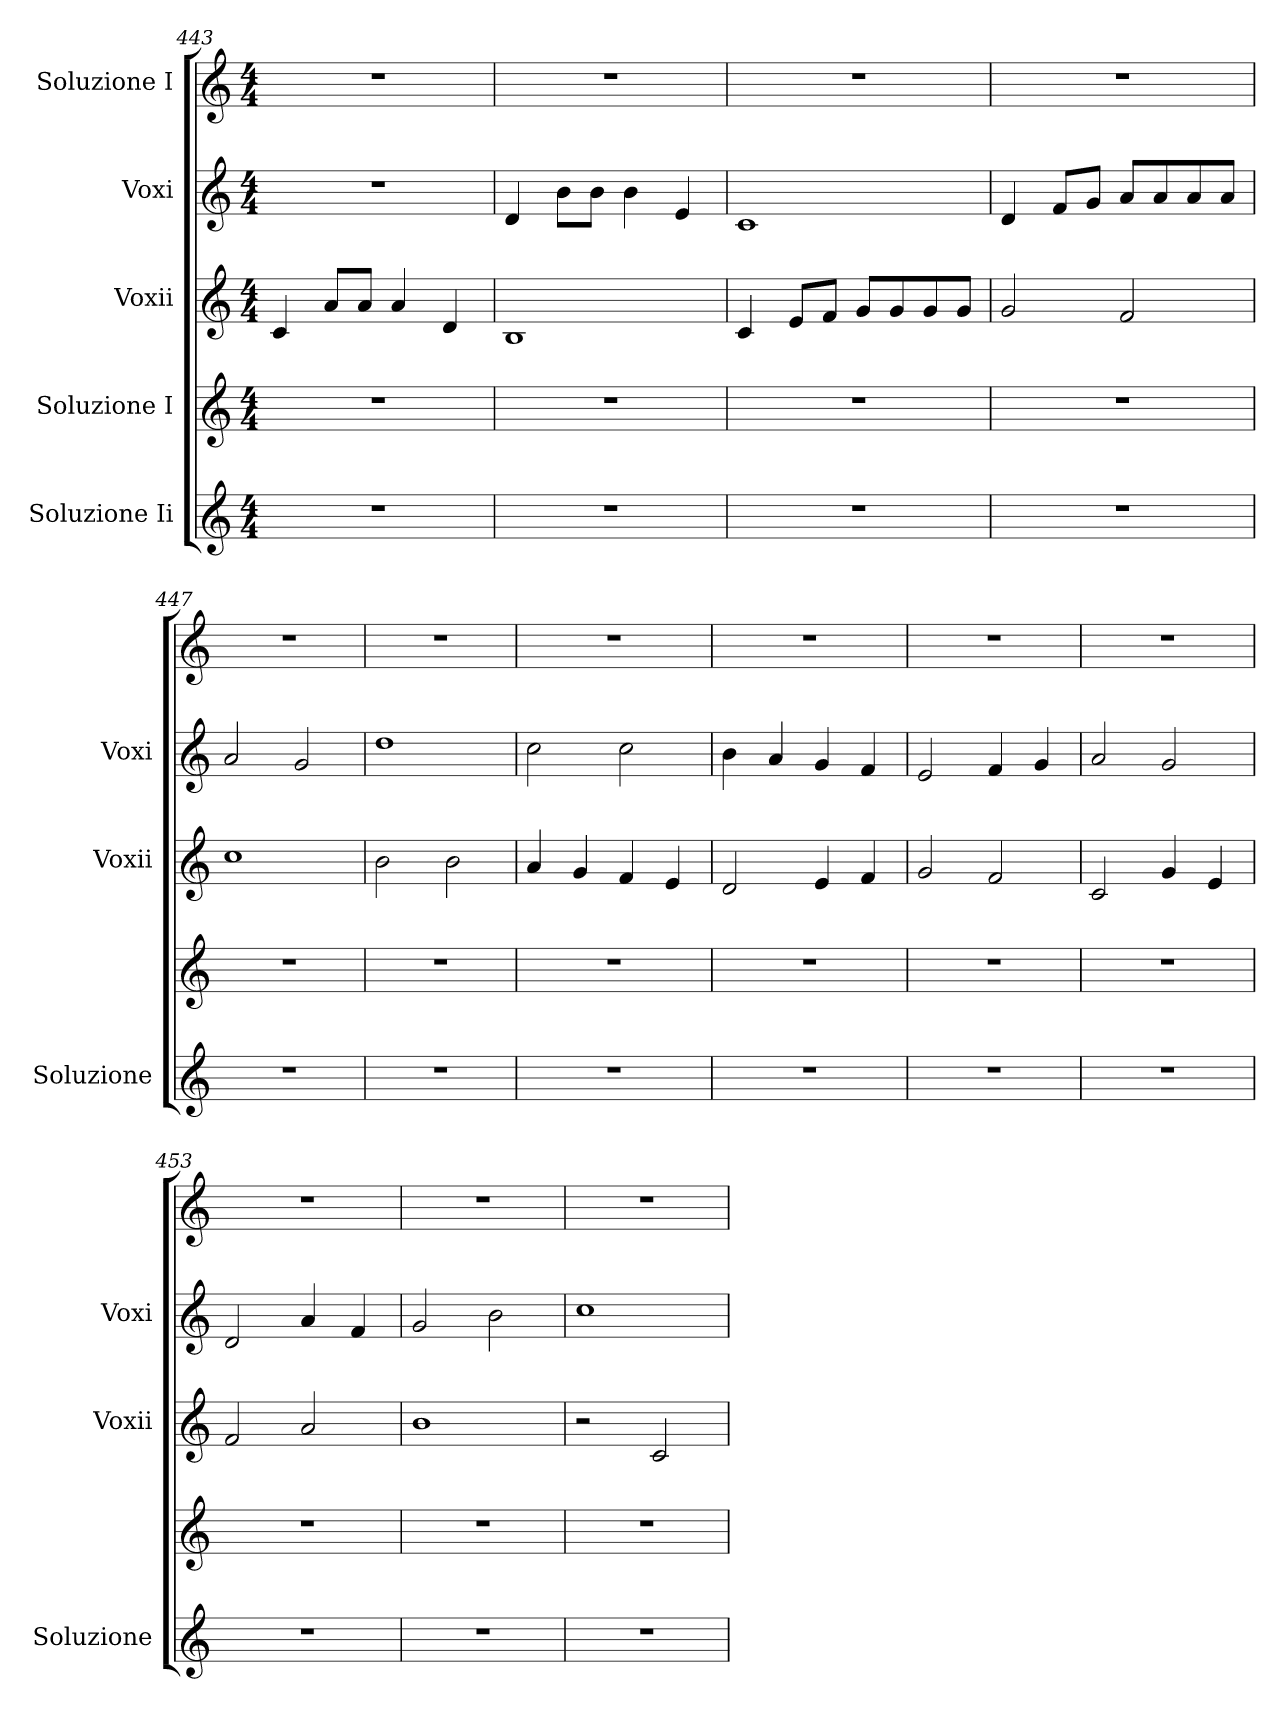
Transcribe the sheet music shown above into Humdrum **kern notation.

**kern	**kern	**kern	**kern	**kern
*part5	*part4	*part3	*part2	*part1
*staff5	*staff4	*staff3	*staff2	*staff1
*I"Soluzione Ii	*I"Soluzione I	*I"Voxii	*I"Voxi	*I"Soluzione I
*I'Soluzione	*	*I'Voxii	*I'Voxi	*
*clefG2	*clefG2	*clefG2	*clefG2	*clefG2
*k[]	*k[]	*k[]	*k[]	*k[]
*C:	*C:	*C:	*C:	*C:
*M4/4	*M4/4	*M4/4	*M4/4	*M4/4
=443	=443	=443	=443	=443
1r	1r	4c/	1r	1r
.	.	8a/L	.	.
.	.	8a/J	.	.
.	.	4a/	.	.
.	.	4d/	.	.
=444	=444	=444	=444	=444
1r	1r	1B	4d/	1r
.	.	.	8b\L	.
.	.	.	8b\J	.
.	.	.	4b\	.
.	.	.	4e/	.
=445	=445	=445	=445	=445
1r	1r	4c/	1c	1r
.	.	8e/L	.	.
.	.	8f/J	.	.
.	.	8g/L	.	.
.	.	8g/	.	.
.	.	8g/	.	.
.	.	8g/J	.	.
=446	=446	=446	=446	=446
1r	1r	2g/	4d/	1r
.	.	.	8f/L	.
.	.	.	8g/J	.
.	.	2f/	8a/L	.
.	.	.	8a/	.
.	.	.	8a/	.
.	.	.	8a/J	.
=447	=447	=447	=447	=447
1r	1r	1cc	2a/	1r
.	.	.	2g/	.
!!LO:PB:g=z
=448	=448	=448	=448	=448
1r	1r	2b\	1dd	1r
.	.	2b\	.	.
=449	=449	=449	=449	=449
1r	1r	4a/	2cc\	1r
.	.	4g/	.	.
.	.	4f/	2cc\	.
.	.	4e/	.	.
=450	=450	=450	=450	=450
1r	1r	2d/	4b\	1r
.	.	.	4a/	.
.	.	4e/	4g/	.
.	.	4f/	4f/	.
=451	=451	=451	=451	=451
1r	1r	2g/	2e/	1r
.	.	2f/	4f/	.
.	.	.	4g/	.
=452	=452	=452	=452	=452
1r	1r	2c/	2a/	1r
.	.	4g/	2g/	.
.	.	4e/	.	.
=453	=453	=453	=453	=453
1r	1r	2f/	2d/	1r
.	.	2a/	4a/	.
.	.	.	4f/	.
=454	=454	=454	=454	=454
1r	1r	1b	2g/	1r
.	.	.	2b\	.
!!LO:LB:g=z
=455	=455	=455	=455	=455
1r	1r	2r	1cc	1r
.	.	2c/	.	.
=	=	=	=	=
*-	*-	*-	*-	*-
